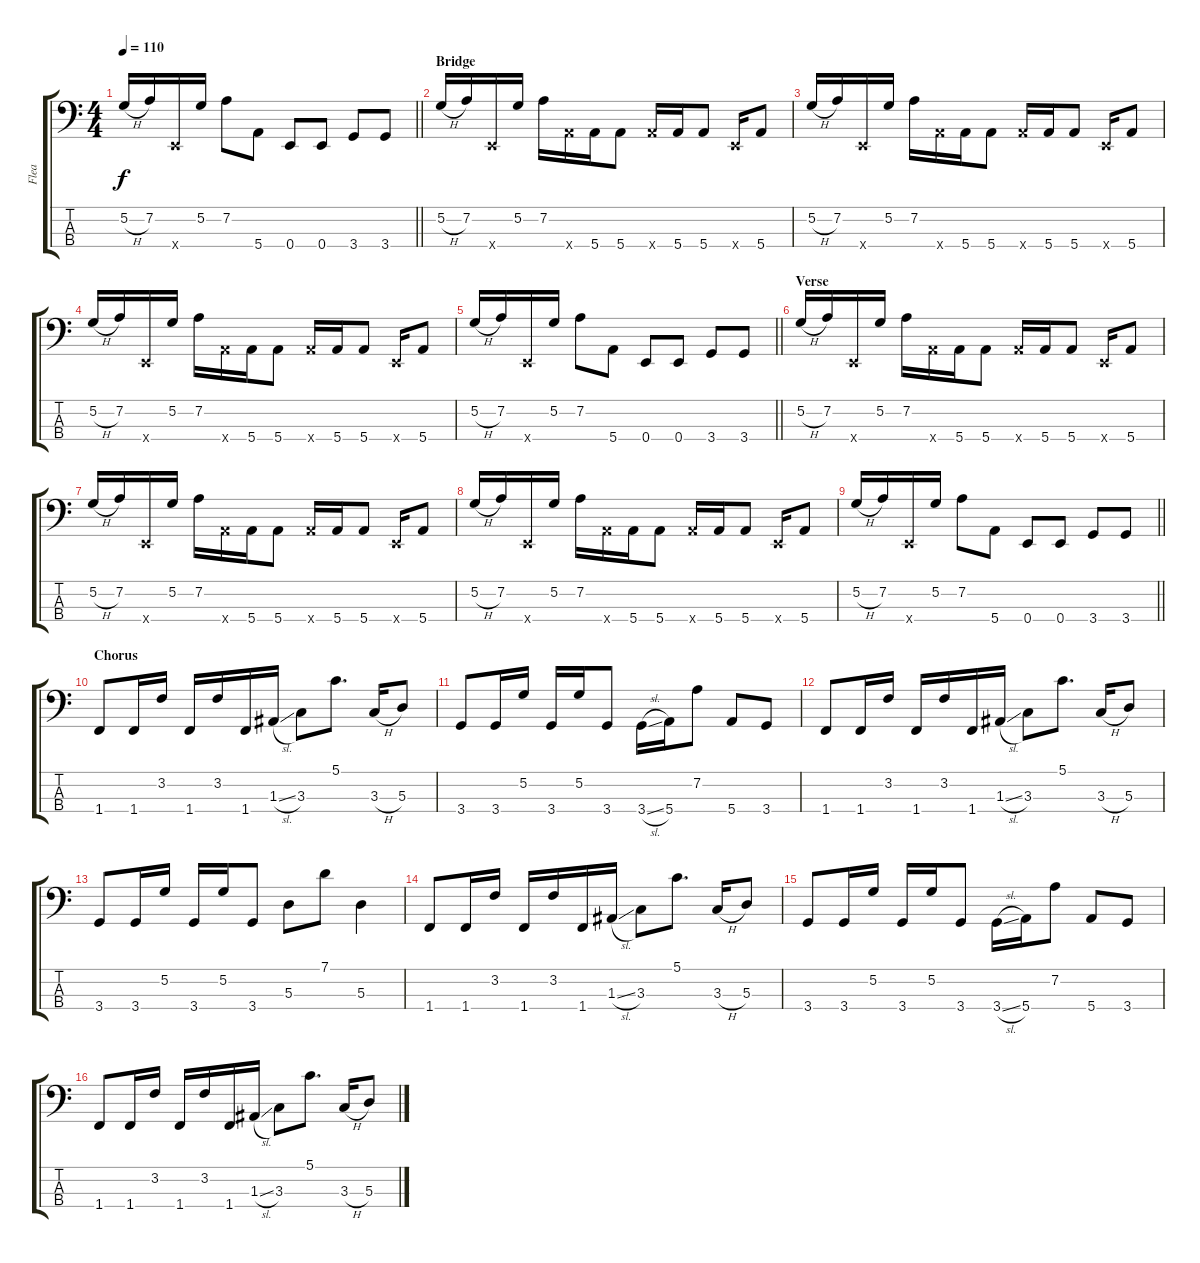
\track ("Flea" "Flea") {instrument slapbass1}
\staff {score tabs}
\tuning (G2 D2 A1 E1) {hide}
\ts (4 4)
\tempo 110
\clef f4
\barLineRight lightlight
\ks c
5.2{h}.16{dy f} 7.2.16 0.4{x}.16 5.2.16 7.2.8 5.4.8 0.4.8 0.4.8 3.4.8 3.4.8 |
\section ("" "Bridge")
5.2{h}.16 7.2.16 0.4{x}.16 5.2.16 7.2.16 5.4{x}.16 5.4.16 5.4.8 5.4{x}.16 5.4.16 5.4.8 0.4{x}.16 5.4.8 |
5.2{h}.16 7.2.16 0.4{x}.16 5.2.16 7.2.16 5.4{x}.16 5.4.16 5.4.8 5.4{x}.16 5.4.16 5.4.8 0.4{x}.16 5.4.8 |
5.2{h}.16 7.2.16 0.4{x}.16 5.2.16 7.2.16 5.4{x}.16 5.4.16 5.4.8 5.4{x}.16 5.4.16 5.4.8 0.4{x}.16 5.4.8 |
\barLineRight lightlight
5.2{h}.16 7.2.16 0.4{x}.16 5.2.16 7.2.8 5.4.8 0.4.8 0.4.8 3.4.8 3.4.8 |
\section ("" "Verse")
5.2{h}.16 7.2.16 0.4{x}.16 5.2.16 7.2.16 5.4{x}.16 5.4.16 5.4.8 5.4{x}.16 5.4.16 5.4.8 0.4{x}.16 5.4.8 |
5.2{h}.16 7.2.16 0.4{x}.16 5.2.16 7.2.16 5.4{x}.16 5.4.16 5.4.8 5.4{x}.16 5.4.16 5.4.8 0.4{x}.16 5.4.8 |
5.2{h}.16 7.2.16 0.4{x}.16 5.2.16 7.2.16 5.4{x}.16 5.4.16 5.4.8 5.4{x}.16 5.4.16 5.4.8 0.4{x}.16 5.4.8 |
\barLineRight lightlight
5.2{h}.16 7.2.16 0.4{x}.16 5.2.16 7.2.8 5.4.8 0.4.8 0.4.8 3.4.8 3.4.8 |
\section ("" "Chorus")
1.4.8 1.4.16 3.2.16 1.4.16 3.2.16 1.4.16 1.3{sl}.16 3.3.8 5.1.8{d} 3.3{h}.16 5.3.8 |
3.4.8 3.4.16 5.2.16 3.4.16 5.2.16 3.4.8 3.4{sl}.16 5.4.16 7.2.8 5.4.8 3.4.8 |
1.4.8 1.4.16 3.2.16 1.4.16 3.2.16 1.4.16 1.3{sl}.16 3.3.8 5.1.8{d} 3.3{h}.16 5.3.8 |
3.4.8 3.4.16 5.2.16 3.4.16 5.2.16 3.4.8 5.3.8 7.1.8 5.3.4 |
1.4.8 1.4.16 3.2.16 1.4.16 3.2.16 1.4.16 1.3{sl}.16 3.3.8 5.1.8{d} 3.3{h}.16 5.3.8 |
3.4.8 3.4.16 5.2.16 3.4.16 5.2.16 3.4.8 3.4{sl}.16 5.4.16 7.2.8 5.4.8 3.4.8 |
1.4.8 1.4.16 3.2.16 1.4.16 3.2.16 1.4.16 1.3{sl}.16 3.3.8 5.1.8{d} 3.3{h}.16 5.3.8
